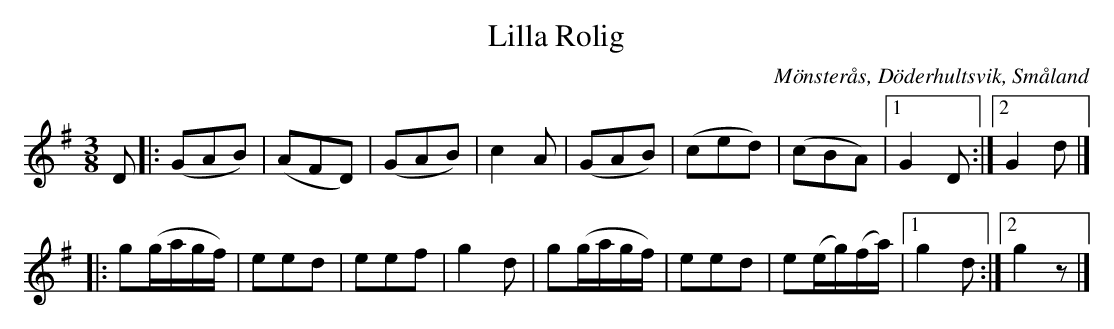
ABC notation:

X:1
T:Lilla Rolig
O:Mönsterås, Döderhultsvik, Småland
M:3/8
L:1/8
K:G
D|:(GAB)|(AFD)|(GAB)|c2 A|(GAB)|(ced)|(cBA)|[1 G2 D:|[2 G2 d|]
|:g(g/2a/2g/2f/2)|eed|eef|g2 d|g(g/2a/2g/2f/2)|eed|e(e/2g/2)(f/2a/2)|[1 g2 d:|[2 g2 z|]
